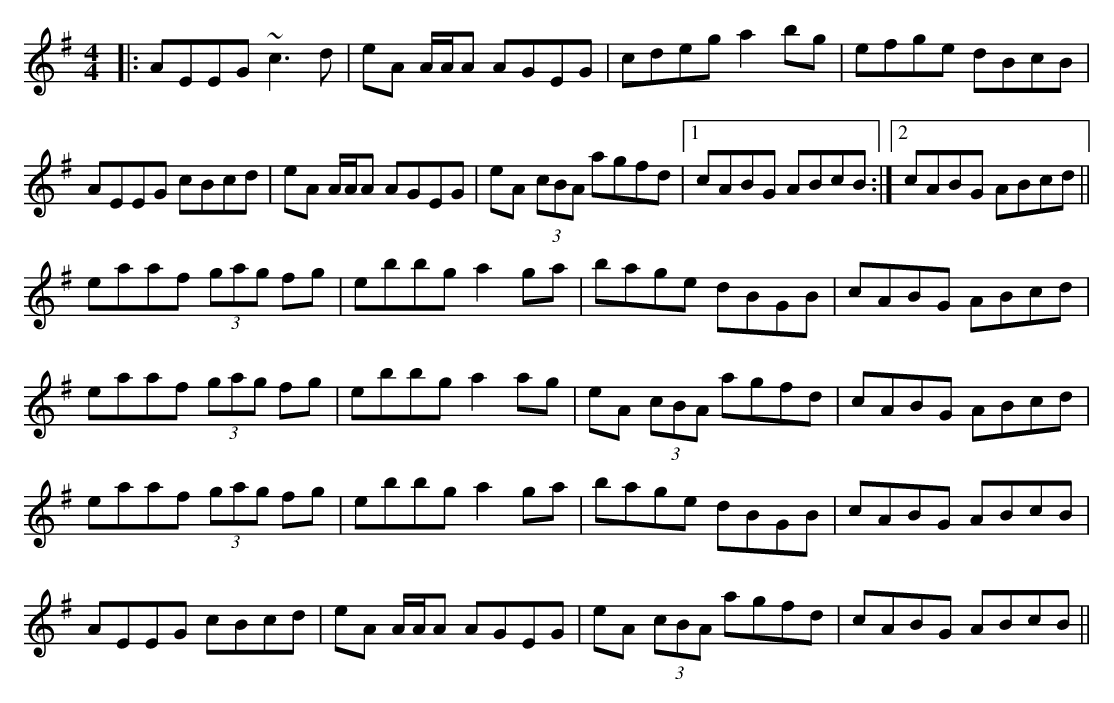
X:1
M:4/4
K:Ador
|:AEEG ~c3d|eA A/A/A AGEG|cdeg a2 bg|efge dBcB|
AEEG cBcd|eA A/A/A AGEG|eA (3cBA agfd|1 cABG ABcB:|2 cABG ABcd||
eaaf (3gag fg|ebbg a2 ga|bage dBGB|cABG ABcd|
eaaf (3gag fg|ebbg a2 ag|eA (3cBA agfd|cABG ABcd|
eaaf (3gag fg|ebbg a2 ga|bage dBGB|cABG ABcB|
AEEG cBcd|eA A/A/A AGEG|eA (3cBA agfd|cABG ABcB||
